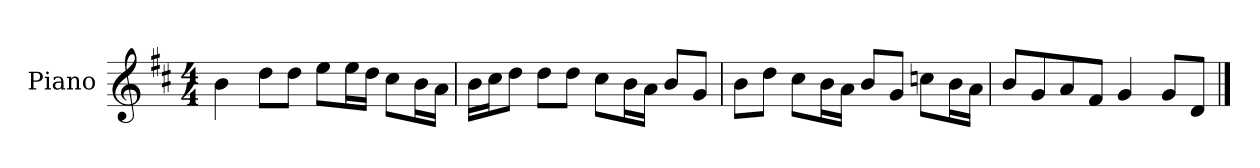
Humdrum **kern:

**kern
*part1
*staff1
*I"Piano
*I'P-no
*clefG2
*k[f#c#]
*M4/4
*MM90
=1
4b\
8dd\L
8dd\J
8ee\L
16ee\L
16dd\JJ
8cc#\L
16b\L
16a\JJ
=2
16b\LL
16cc#\J
8dd\J
8dd\L
8dd\J
8cc#\L
16b\L
16a\JJ
8b/L
8g/J
=3
8b\L
8dd\J
8cc#\L
16b\L
16a\JJ
8b/L
8g/J
8ccn\L
16b\L
16a\JJ
=4
8b/L
8g/
8a/
8f#/J
4g/
8g/L
8d/J
==
*-
